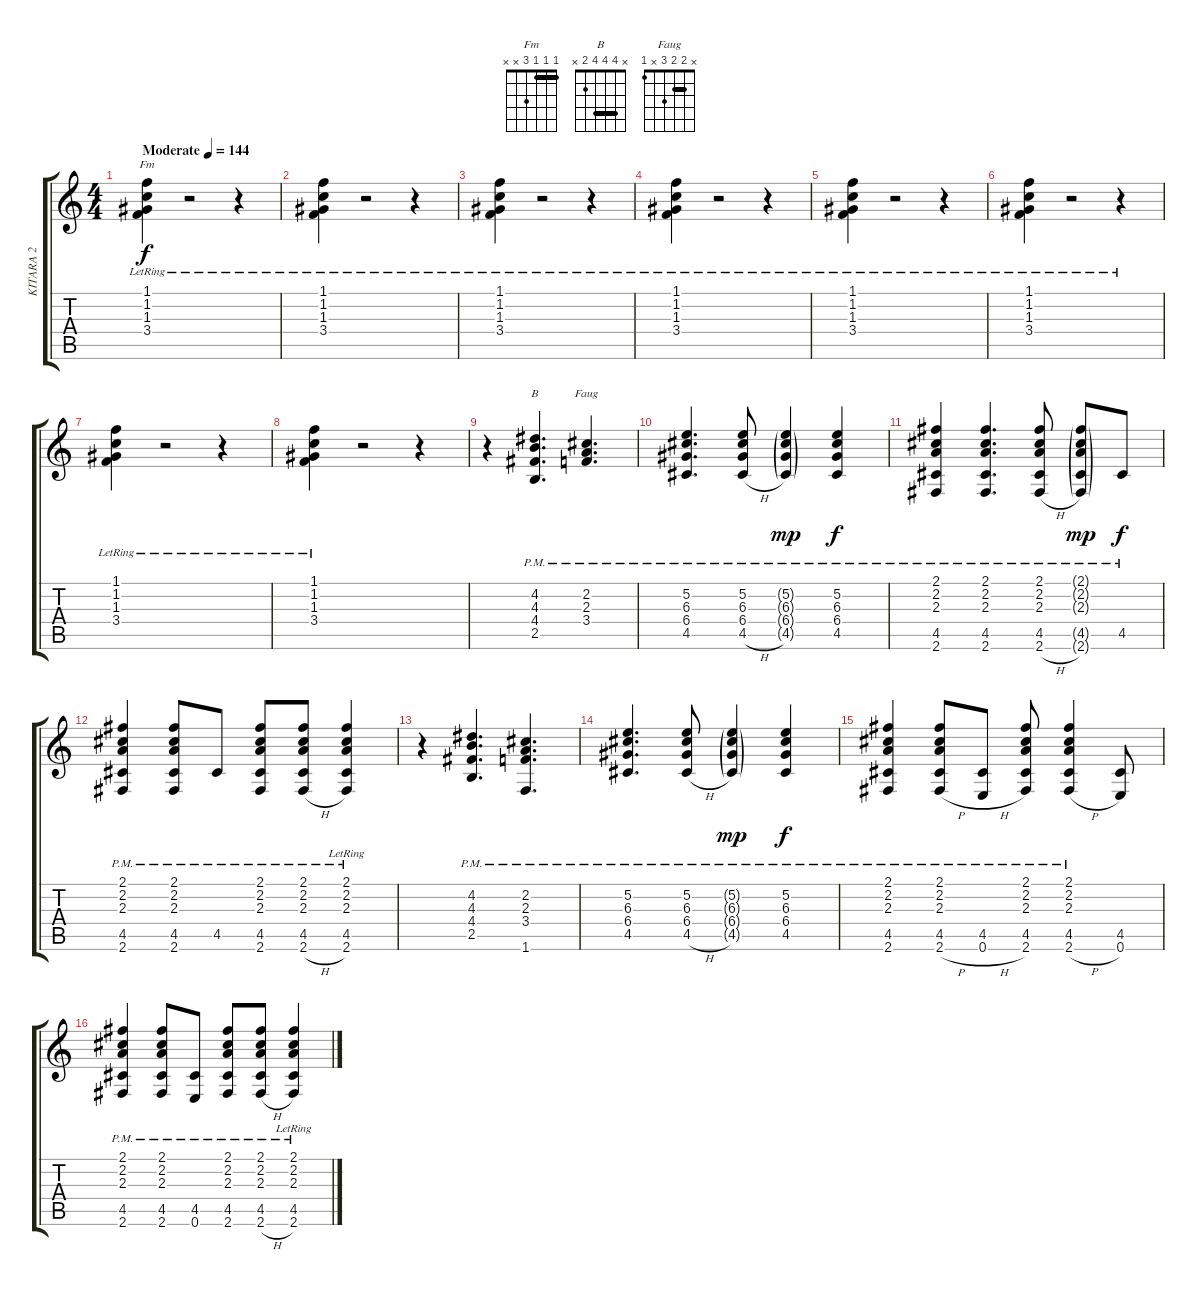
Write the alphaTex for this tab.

\track ("KITARA 2" "KITARA 2") {instrument electricguitarclean}
\staff {score tabs}
\tuning (E4 B3 G3 D3 A2 E2) {hide}
\chord ("Fm" 1 1 1 3 x x) {barre 1}
\chord ("B" x 4 4 4 2 x) {barre 4}
\chord ("Faug" x 2 2 3 x 1) {barre 2}
\ts (4 4)
\tempo (144 "Moderate")
\clef g2
\ks c
(1.1 1.2 1.3 3.4{lr}).4{ch "Fm" dy f instrument electricguitarclean} r.2 r.4 |
(1.1 1.2 1.3 3.4{lr}).4 r.2 r.4 |
(1.1 1.2 1.3 3.4{lr}).4 r.2 r.4 |
(1.1 1.2 1.3 3.4{lr}).4 r.2 r.4 |
(1.1 1.2 1.3 3.4{lr}).4 r.2 r.4 |
(1.1 1.2 1.3 3.4{lr}).4 r.2 r.4 |
(1.1 1.2 1.3 3.4{lr}).4 r.2 r.4 |
(1.1 1.2 1.3 3.4{lr}).4 r.2 r.4 |
r.4 (4.2{pm} 4.3{pm} 4.4{pm} 2.5{pm}).4{d ch "B" beam Up} (2.2{pm} 2.3{pm} 3.4{pm}).4{d ch "Faug"} |
(5.2{pm} 6.3{pm} 6.4{pm} 4.5{pm}).4{d} (5.2{pm} 6.3{pm} 6.4{pm} 4.5{h pm}).8 (5.2{g pm} 6.3{g pm} 6.4{g pm} 4.5{g pm}).4{dy mp} (5.2{pm} 6.3{pm} 6.4{pm} 4.5{pm}).4{dy f} |
(2.1{pm} 2.2{pm} 2.3{pm} 4.5{pm} 2.6{pm}).4 (2.1{pm} 2.2{pm} 2.3{pm} 4.5{pm} 2.6{pm}).4{d} (2.1{pm} 2.2{pm} 2.3{pm} 4.5{pm} 2.6{h pm}).8 (2.1{g pm} 2.2{g pm} 2.3{g pm} 4.5{g pm} 2.6{g pm}).8{dy mp} 4.5{pm}.8{dy f} |
(2.1{pm} 2.2{pm} 2.3{pm} 4.5{pm} 2.6{pm}).4 (2.1{pm} 2.2{pm} 2.3{pm} 4.5{pm} 2.6{pm}).8 4.5{pm}.8 (2.1{pm} 2.2{pm} 2.3{pm} 4.5{pm} 2.6{pm}).8 (2.1{pm} 2.2{pm} 2.3{pm} 4.5{pm} 2.6{h pm}).8 (2.1{pm lr} 2.2{pm lr} 2.3{pm lr} 4.5{pm lr} 2.6{pm lr}).4 |
r.4 (4.2{pm} 4.3{pm} 4.4{pm} 2.5{pm}).4{d beam Up} (2.2{pm} 2.3{pm} 3.4{pm} 1.6{pm}).4{d} |
(5.2{pm} 6.3{pm} 6.4{pm} 4.5{pm}).4{d} (5.2{pm} 6.3{pm} 6.4{pm} 4.5{h pm}).8 (5.2{g pm} 6.3{g pm} 6.4{g pm} 4.5{g pm}).4{dy mp} (5.2{pm} 6.3{pm} 6.4{pm} 4.5{pm}).4{dy f} |
(2.1{pm} 2.2{pm} 2.3{pm} 4.5{pm} 2.6{pm}).4 (2.1{pm} 2.2{pm} 2.3{pm} 4.5{pm} 2.6{h pm}).8 (4.5 0.6{h pm}).8 (2.1{pm} 2.2{pm} 2.3{pm} 4.5{pm} 2.6{pm}).8 (2.1{pm} 2.2{pm} 2.3{pm} 4.5{pm} 2.6{h pm}).4 (4.5 0.6).8 |
(2.1{pm} 2.2{pm} 2.3{pm} 4.5{pm} 2.6{pm}).4 (2.1{pm} 2.2{pm} 2.3{pm} 4.5{pm} 2.6{pm}).8 (4.5{pm} 0.6).8 (2.1{pm} 2.2{pm} 2.3{pm} 4.5{pm} 2.6{pm}).8 (2.1{pm} 2.2{pm} 2.3{pm} 4.5{pm} 2.6{h pm}).8 (2.1{pm lr} 2.2{pm lr} 2.3{pm lr} 4.5{pm lr} 2.6{pm lr}).4
